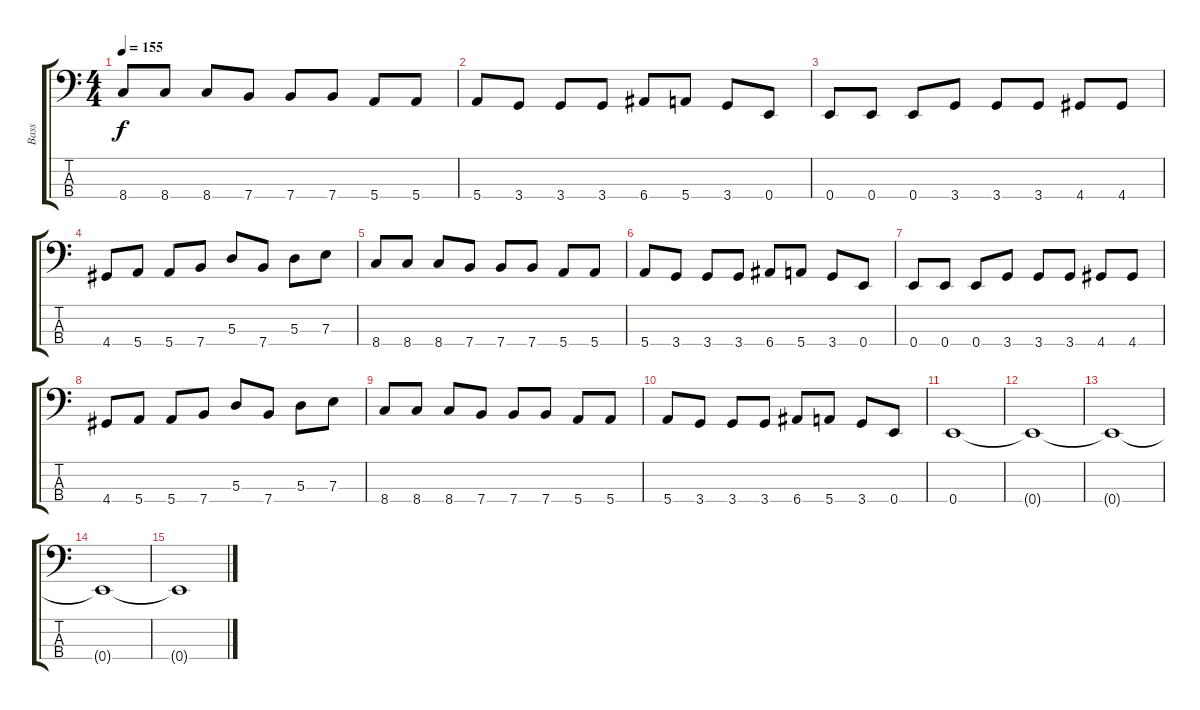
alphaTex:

\track ("Bass" "Bass") {instrument synthbass2}
\staff {score tabs}
\tuning (G2 D2 A1 E1) {hide}
\ts (4 4)
\tempo 155
\clef f4
\ks c
8.4.8{dy f} 8.4.8 8.4.8 7.4.8 7.4.8 7.4.8 5.4.8 5.4.8 |
5.4.8 3.4.8 3.4.8 3.4.8 6.4.8 5.4.8 3.4.8 0.4.8 |
0.4.8 0.4.8 0.4.8 3.4.8 3.4.8 3.4.8 4.4.8 4.4.8 |
4.4.8 5.4.8 5.4.8 7.4.8 5.3.8 7.4.8 5.3.8 7.3.8 |
8.4.8 8.4.8 8.4.8 7.4.8 7.4.8 7.4.8 5.4.8 5.4.8 |
5.4.8 3.4.8 3.4.8 3.4.8 6.4.8 5.4.8 3.4.8 0.4.8 |
0.4.8 0.4.8 0.4.8 3.4.8 3.4.8 3.4.8 4.4.8 4.4.8 |
4.4.8 5.4.8 5.4.8 7.4.8 5.3.8 7.4.8 5.3.8 7.3.8 |
8.4.8 8.4.8 8.4.8 7.4.8 7.4.8 7.4.8 5.4.8 5.4.8 |
5.4.8 3.4.8 3.4.8 3.4.8 6.4.8 5.4.8 3.4.8 0.4.8 |
0.4.1 |
0.4{t}.1 |
0.4{t}.1 |
0.4{t}.1 |
0.4{t}.1
